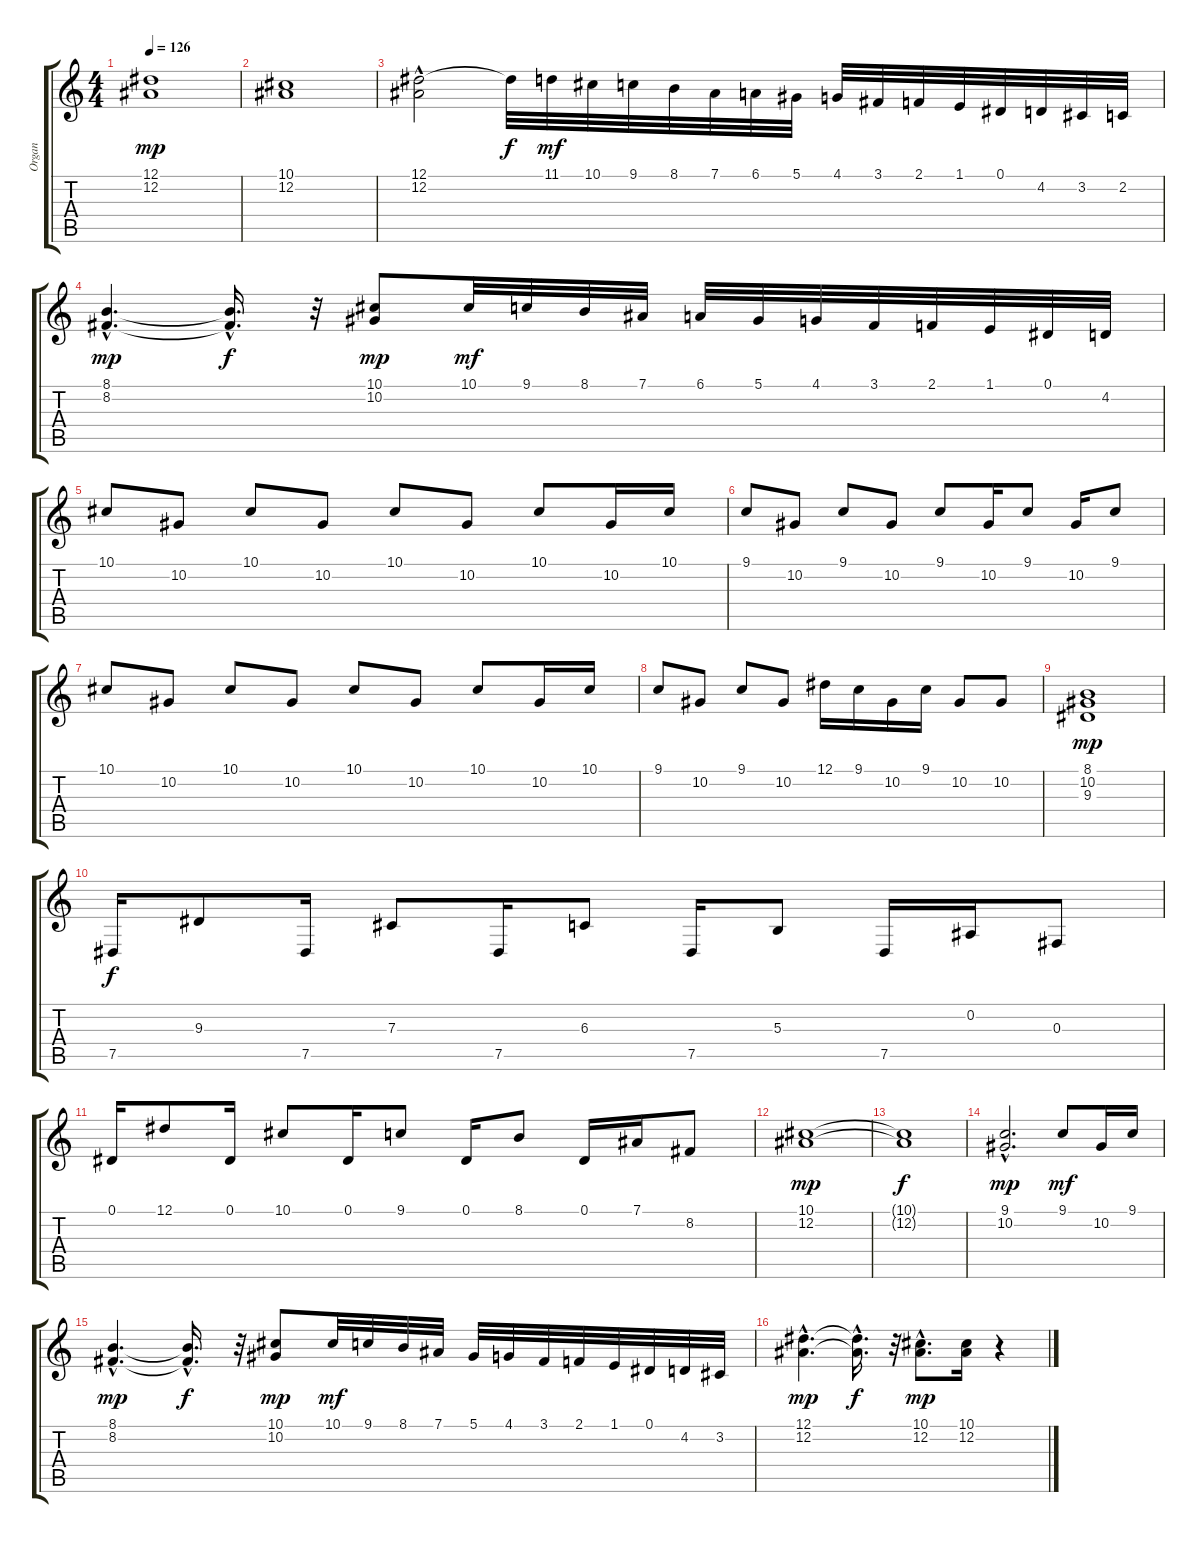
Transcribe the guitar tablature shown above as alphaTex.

\track ("Organ                               " "Organ     ") {instrument rockorgan}
\staff {score tabs}
\tuning (Eb4 Bb3 Gb3 Db3 Ab2 Eb2) {hide}
\ts (4 4)
\tempo 126
\clef g2
\ks c
(12.1 12.2).1{dy mp} |
(10.1 12.2).1 |
(12.1 12.2{hac}).2 12.1{t}.32{dy f} 11.1.32{dy mf} 10.1.32 9.1.32 8.1.32 7.1.32 6.1.32 5.1.32 4.1.32 3.1.32 2.1.32 1.1.32 0.1.32 4.2.32 3.2.32 2.2.32 |
(8.1{hac} 8.2{hac}).4{d dy mp} (8.1{hac t} 8.2{hac t}).16{d dy f} r.32 (10.1 10.2).8{dy mp} 10.1.32{dy mf} 9.1.32 8.1.32 7.1.32 6.1.32 5.1.32 4.1.32 3.1.32 2.1.32 1.1.32 0.1.32 4.2.32 |
10.1.8 10.2.8 10.1.8 10.2.8 10.1.8 10.2.8 10.1.8 10.2.16 10.1.16 |
9.1.8 10.2.8 9.1.8 10.2.8 9.1.8 10.2.16 9.1.8 10.2.16 9.1.8 |
10.1.8 10.2.8 10.1.8 10.2.8 10.1.8 10.2.8 10.1.8 10.2.16 10.1.16 |
9.1.8 10.2.8 9.1.8 10.2.8 12.1.16 9.1.16 10.2.16 9.1.16 10.2.8 10.2.8 |
(8.1 10.2 9.3).1{dy mp} |
7.5.16{dy f} 9.3.8 7.5.16 7.3.8 7.5.16 6.3.8 7.5.16 5.3.8 7.5.16 0.2.16 0.3.8 |
0.1.16 12.1.8 0.1.16 10.1.8 0.1.16 9.1.8 0.1.16 8.1.8 0.1.16 7.1.16 8.2.8 |
(10.1 12.2).1{dy mp} |
(10.1{t} 12.2{t}).1{dy f} |
(9.1{hac} 10.2{hac}).2{d dy mp} 9.1.8{dy mf} 10.2.16 9.1.16 |
(8.1{hac} 8.2{hac}).4{d dy mp} (8.1{hac t} 8.2{hac t}).16{d dy f} r.32 (10.1 10.2).8{dy mp} 10.1.32{dy mf} 9.1.32 8.1.32 7.1.32 5.1.32 4.1.32 3.1.32 2.1.32 1.1.32 0.1.32 4.2.32 3.2.32 |
(12.1{hac} 12.2{hac}).4{d dy mp} (12.1{hac t} 12.2{hac t}).16{d dy f} r.32 (10.1{hac} 12.2{hac}).8{d dy mp} (10.1 12.2).16 r.4
